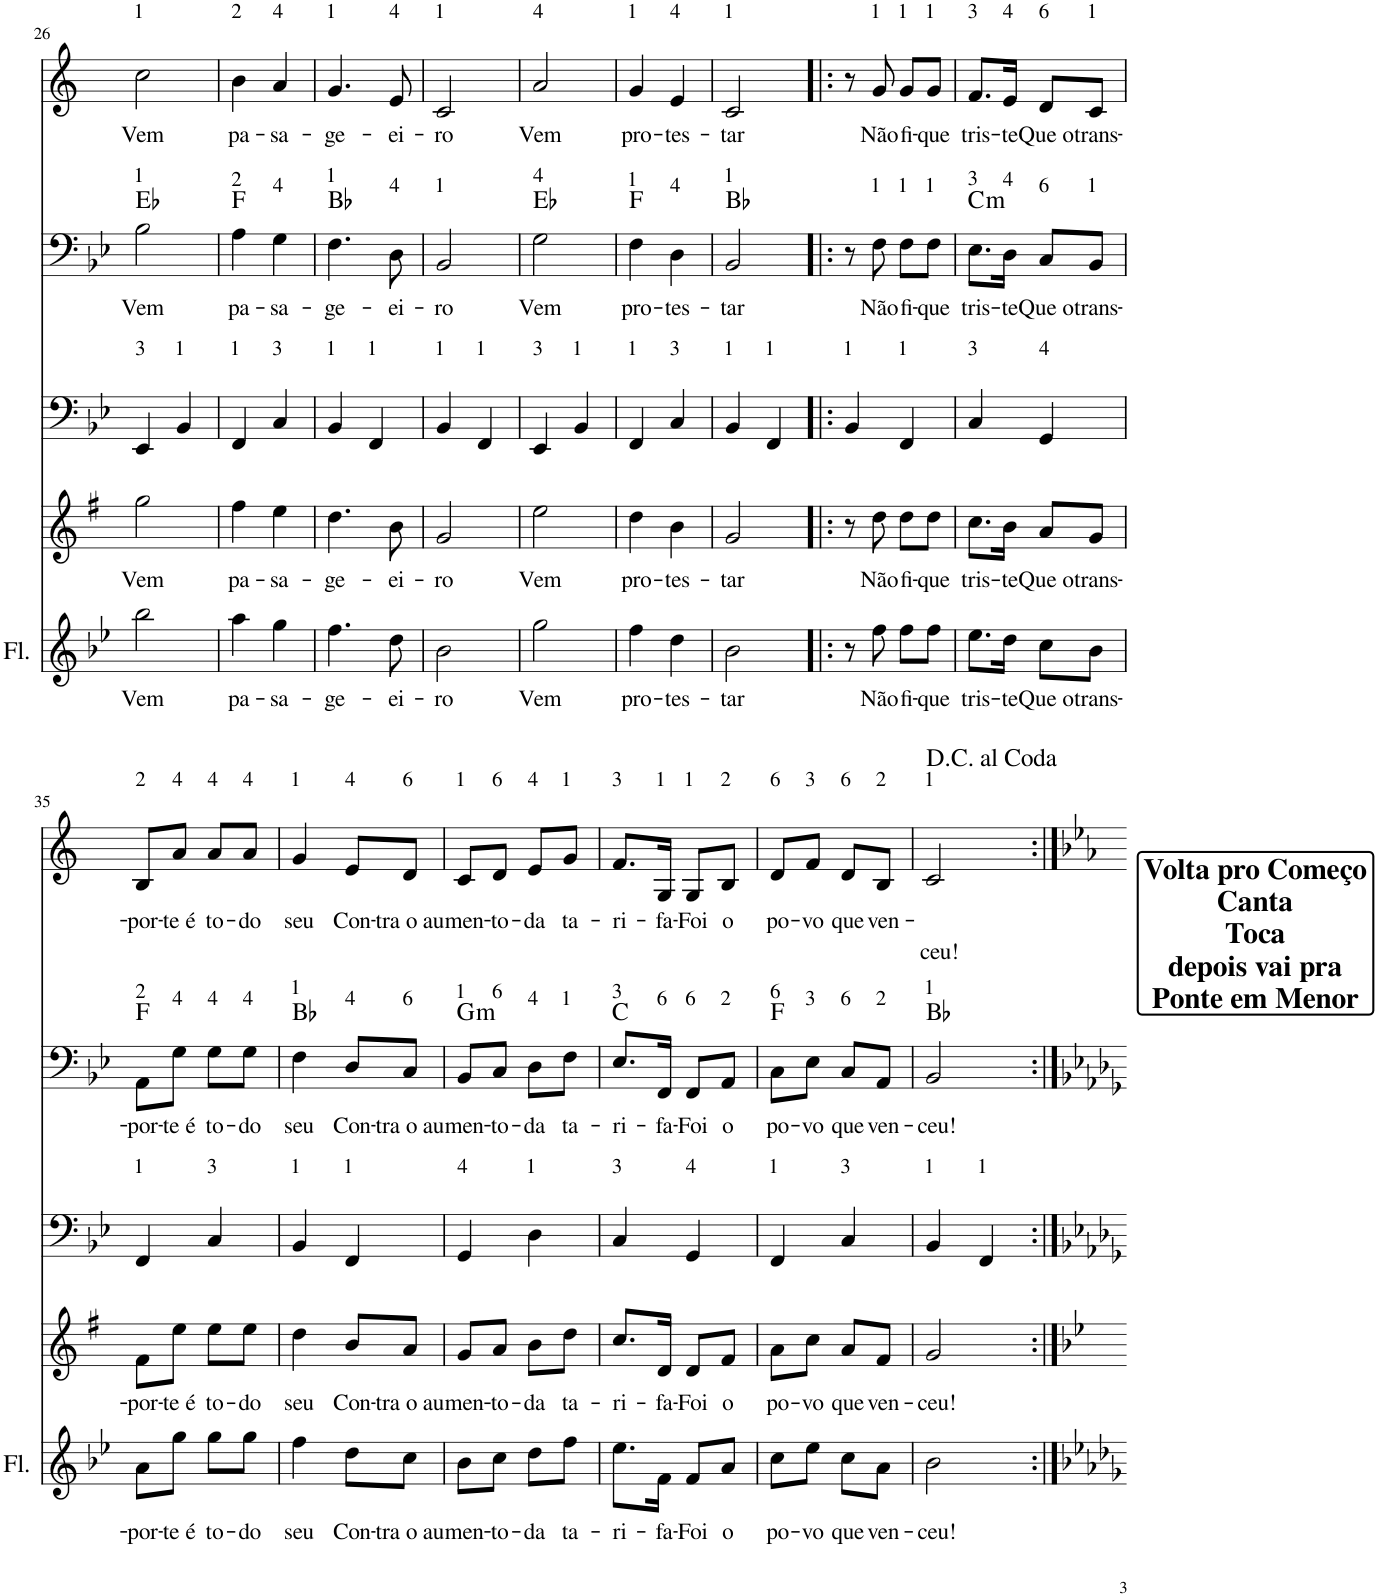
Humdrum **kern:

**kern	**text	**kern	**text	**kern	**kern	**text	**harte	**kern	**text
*part5	*part5	*part4	*part4	*part3	*part2	*part2	*part2	*part1	*part1
*staff5	*staff5	*staff4	*staff4	*staff3	*staff2	*staff2	*	*staff1	*staff1
*I"Flauta Transversal	*	*I"Saxofone Alto	*	*I"Tuba	*I"Trombone	*	*	*I"Trompete Bb	*
*I'Fl.	*	*	*	*I'Tba	*I'Trb	*	*	*I'Tpt	*
!!LO:PB:g=z
*clefG2	*	*clefG2	*	*clefF4	*clefF4	*	*	*clefG2	*
*	*	*Trd5c9	*	*	*	*	*	*Trd1c2	*
*k[b-e-]	*	*k[f#]	*	*k[b-e-]	*k[b-e-]	*	*	*k[]	*
*M2/4	*	*M2/4	*	*M2/4	*M2/4	*	*	*M2/4	*
=26	=26	=26	=26	=26	=26	=26	=26	=26	=26
!	!	!	!	!	!	!	!	!LO:TX:a:t=1	!
!	!	!	!	!	!LO:TX:a:t=1	!	!	!	!
!	!	!	!	!LO:TX:a:t=3	!	!	!	!	!
!	!LO:LY:b	!	!LO:LY:b	!	!	!LO:LY:b	!	!	!LO:LY:b
2bb-\	Vem	2gg\	Vem	4EE-/	2B-\	Vem	Eb:maj	2cc\	Vem
!	!	!	!	!LO:TX:a:t=1	!	!	!	!	!
.	.	.	.	4BB-/	.	.	.	.	.
=27	=27	=27	=27	=27	=27	=27	=27	=27	=27
!	!	!	!	!	!	!	!	!LO:TX:a:t=2	!
!	!	!	!	!	!LO:TX:a:t=2	!	!	!	!
!	!	!	!	!LO:TX:a:t=1	!	!	!	!	!
!	!LO:LY:b	!	!LO:LY:b	!	!	!LO:LY:b	!	!	!LO:LY:b
4aa\	pa-	4ff#\	pa-	4FF/	4A\	pa-	F:maj	4b\	pa-
!	!	!	!	!	!	!	!	!LO:TX:a:t=4	!
!	!	!	!	!	!LO:TX:a:t=4	!	!	!	!
!	!	!	!	!LO:TX:a:t=3	!	!	!	!	!
!	!LO:LY:b	!	!LO:LY:b	!	!	!LO:LY:b	!	!	!LO:LY:b
4gg\	-sa-	4ee\	-sa-	4C/	4G\	-sa-	.	4a/	-sa-
=28	=28	=28	=28	=28	=28	=28	=28	=28	=28
!	!	!	!	!	!	!	!	!LO:TX:a:t=1	!
!	!	!	!	!	!LO:TX:a:t=1	!	!	!	!
!	!	!	!	!LO:TX:a:t=1	!	!	!	!	!
!	!LO:LY:b	!	!LO:LY:b	!	!	!LO:LY:b	!	!	!LO:LY:b
4.ff\	-ge-	4.dd\	-ge-	4BB-/	4.F\	-ge-	Bb:maj	4.g/	-ge-
!	!	!	!	!LO:TX:a:t=1	!	!	!	!	!
.	.	.	.	4FF/	.	.	.	.	.
!	!	!	!	!	!	!	!	!LO:TX:a:t=4	!
!	!	!	!	!	!LO:TX:a:t=4	!	!	!	!
!	!LO:LY:b	!	!LO:LY:b	!	!	!LO:LY:b	!	!	!LO:LY:b
8dd\	-ei-	8b\	-ei-	.	8D\	-ei-	.	8e/	-ei-
=29	=29	=29	=29	=29	=29	=29	=29	=29	=29
!	!	!	!	!	!	!	!	!LO:TX:a:t=1	!
!	!	!	!	!	!LO:TX:a:t=1	!	!	!	!
!	!	!	!	!LO:TX:a:t=1	!	!	!	!	!
!	!LO:LY:b	!	!LO:LY:b	!	!	!LO:LY:b	!	!	!LO:LY:b
2b-\	-ro	2g/	-ro	4BB-/	2BB-/	-ro	.	2c/	-ro
!	!	!	!	!LO:TX:a:t=1	!	!	!	!	!
.	.	.	.	4FF/	.	.	.	.	.
=30	=30	=30	=30	=30	=30	=30	=30	=30	=30
!	!	!	!	!	!	!	!	!LO:TX:a:t=4	!
!	!	!	!	!	!LO:TX:a:t=4	!	!	!	!
!	!	!	!	!LO:TX:a:t=3	!	!	!	!	!
!	!LO:LY:b	!	!LO:LY:b	!	!	!LO:LY:b	!	!	!LO:LY:b
2gg\	Vem	2ee\	Vem	4EE-/	2G\	Vem	Eb:maj	2a/	Vem
!	!	!	!	!LO:TX:a:t=1	!	!	!	!	!
.	.	.	.	4BB-/	.	.	.	.	.
=31	=31	=31	=31	=31	=31	=31	=31	=31	=31
!	!	!	!	!	!	!	!	!LO:TX:a:t=1	!
!	!	!	!	!	!LO:TX:a:t=1	!	!	!	!
!	!	!	!	!LO:TX:a:t=1	!	!	!	!	!
!	!LO:LY:b	!	!LO:LY:b	!	!	!LO:LY:b	!	!	!LO:LY:b
4ff\	pro-	4dd\	pro-	4FF/	4F\	pro-	F:maj	4g/	pro-
!	!	!	!	!	!	!	!	!LO:TX:a:t=4	!
!	!	!	!	!	!LO:TX:a:t=4	!	!	!	!
!	!	!	!	!LO:TX:a:t=3	!	!	!	!	!
!	!LO:LY:b	!	!LO:LY:b	!	!	!LO:LY:b	!	!	!LO:LY:b
4dd\	-tes-	4b\	-tes-	4C/	4D\	-tes-	.	4e/	-tes-
=32	=32	=32	=32	=32	=32	=32	=32	=32	=32
!	!	!	!	!	!	!	!	!LO:TX:a:t=1	!
!	!	!	!	!	!LO:TX:a:t=1	!	!	!	!
!	!	!	!	!LO:TX:a:t=1	!	!	!	!	!
!	!LO:LY:b	!	!LO:LY:b	!	!	!LO:LY:b	!	!	!LO:LY:b
2b-\	-tar	2g/	-tar	4BB-/	2BB-/	-tar	Bb:maj	2c/	-tar
!	!	!	!	!LO:TX:a:t=1	!	!	!	!	!
.	.	.	.	4FF/	.	.	.	.	.
=33!|:	=33!|:	=33!|:	=33!|:	=33!|:	=33!|:	=33!|:	=33!|:	=33!|:	=33!|:
!	!	!	!	!LO:TX:a:t=1	!	!	!	!	!
8r	.	8r	.	4BB-/	8r	.	.	8r	.
!	!	!	!	!	!	!	!	!LO:TX:a:t=1	!
!	!	!	!	!	!LO:TX:a:t=1	!	!	!	!
!	!LO:LY:b	!	!LO:LY:b	!	!	!LO:LY:b	!	!	!LO:LY:b
8ff\	Não	8dd\	Não	.	8F\	Não	.	8g/	Não
!	!	!	!	!	!	!	!	!LO:TX:a:t=1	!
!	!	!	!	!	!LO:TX:a:t=1	!	!	!	!
!	!	!	!	!LO:TX:a:t=1	!	!	!	!	!
!	!LO:LY:b	!	!LO:LY:b	!	!	!LO:LY:b	!	!	!LO:LY:b
8ff\L	fi-	8dd\L	fi-	4FF/	8F\L	fi-	.	8g/L	fi-
!	!	!	!	!	!	!	!	!LO:TX:a:t=1	!
!	!	!	!	!	!LO:TX:a:t=1	!	!	!	!
!	!LO:LY:b	!	!LO:LY:b	!	!	!LO:LY:b	!	!	!LO:LY:b
8ff\J	-que	8dd\J	-que	.	8F\J	-que	.	8g/J	-que
=34	=34	=34	=34	=34	=34	=34	=34	=34	=34
!	!	!	!	!	!	!	!	!LO:TX:a:t=3	!
!	!	!	!	!	!LO:TX:a:t=3	!	!	!	!
!	!	!	!	!LO:TX:a:t=3	!	!	!	!	!
!	!LO:LY:b	!	!LO:LY:b	!	!	!LO:LY:b	!LO:H:kt=m	!	!LO:LY:b
8.ee-\L	tris-	8.cc\L	tris-	4C/	8.E-\L	tris-	C:min	8.f/L	tris-
!	!	!	!	!	!	!	!	!LO:TX:a:t=4	!
!	!	!	!	!	!LO:TX:a:t=4	!	!	!	!
!	!LO:LY:b	!	!LO:LY:b	!	!	!LO:LY:b	!	!	!LO:LY:b
16dd\Jk	-te	16b\Jk	-te	.	16D\Jk	-te	.	16e/Jk	-te
!	!	!	!	!	!	!	!	!LO:TX:a:t=6	!
!	!	!	!	!	!LO:TX:a:t=6	!	!	!	!
!	!	!	!	!LO:TX:a:t=4	!	!	!	!	!
!	!LO:LY:b	!	!LO:LY:b	!	!	!LO:LY:b	!	!	!LO:LY:b
8cc\L	Que o	8a/L	Que o	4GG/	8C/L	Que o	.	8d/L	Que o
!	!	!	!	!	!	!	!	!LO:TX:a:t=1	!
!	!	!	!	!	!LO:TX:a:t=1	!	!	!	!
!	!LO:LY:b	!	!LO:LY:b	!	!	!LO:LY:b	!	!	!LO:LY:b
8b-\J	trans-	8g/J	trans-	.	8BB-/J	trans-	.	8c/J	trans-
!!LO:LB:g=z
=35	=35	=35	=35	=35	=35	=35	=35	=35	=35
!	!	!	!	!	!	!	!	!LO:TX:a:t=2	!
!	!	!	!	!	!LO:TX:a:t=2	!	!	!	!
!	!	!	!	!LO:TX:a:t=1	!	!	!	!	!
!	!LO:LY:b	!	!LO:LY:b	!	!	!LO:LY:b	!	!	!LO:LY:b
8a\L	-por-	8f#\L	-por-	4FF/	8AA\L	-por-	F:maj	8B/L	-por-
!	!	!	!	!	!	!	!	!LO:TX:a:t=4	!
!	!	!	!	!	!LO:TX:a:t=4	!	!	!	!
!	!LO:LY:b	!	!LO:LY:b	!	!	!LO:LY:b	!	!	!LO:LY:b
8gg\J	-te é	8ee\J	-te é	.	8G\J	-te é	.	8a/J	-te é
!	!	!	!	!	!	!	!	!LO:TX:a:t=4	!
!	!	!	!	!	!LO:TX:a:t=4	!	!	!	!
!	!	!	!	!LO:TX:a:t=3	!	!	!	!	!
!	!LO:LY:b	!	!LO:LY:b	!	!	!LO:LY:b	!	!	!LO:LY:b
8gg\L	to-	8ee\L	to-	4C/	8G\L	to-	.	8a/L	to-
!	!	!	!	!	!	!	!	!LO:TX:a:t=4	!
!	!	!	!	!	!LO:TX:a:t=4	!	!	!	!
!	!LO:LY:b	!	!LO:LY:b	!	!	!LO:LY:b	!	!	!LO:LY:b
8gg\J	-do	8ee\J	-do	.	8G\J	-do	.	8a/J	-do
=36	=36	=36	=36	=36	=36	=36	=36	=36	=36
!	!	!	!	!	!	!	!	!LO:TX:a:t=1	!
!	!	!	!	!	!LO:TX:a:t=1	!	!	!	!
!	!	!	!	!LO:TX:a:t=1	!	!	!	!	!
!	!LO:LY:b	!	!LO:LY:b	!	!	!LO:LY:b	!	!	!LO:LY:b
4ff\	seu	4dd\	seu	4BB-/	4F\	seu	Bb:maj	4g/	seu
!	!	!	!	!	!	!	!	!LO:TX:a:t=4	!
!	!	!	!	!	!LO:TX:a:t=4	!	!	!	!
!	!	!	!	!LO:TX:a:t=1	!	!	!	!	!
!	!LO:LY:b	!	!LO:LY:b	!	!	!LO:LY:b	!	!	!LO:LY:b
8dd\L	Con-	8b/L	Con-	4FF/	8D/L	Con-	.	8e/L	Con-
!	!	!	!	!	!	!	!	!LO:TX:a:t=6	!
!	!	!	!	!	!LO:TX:a:t=6	!	!	!	!
!	!LO:LY:b	!	!LO:LY:b	!	!	!LO:LY:b	!	!	!LO:LY:b
8cc\J	-tra o au	8a/J	-tra o au	.	8C/J	-tra o au	.	8d/J	-tra o au
=37	=37	=37	=37	=37	=37	=37	=37	=37	=37
!	!	!	!	!	!	!	!	!LO:TX:a:t=1	!
!	!	!	!	!	!LO:TX:a:t=1	!	!	!	!
!	!	!	!	!LO:TX:a:t=4	!	!	!	!	!
!	!LO:LY:b	!	!LO:LY:b	!	!	!LO:LY:b	!LO:H:kt=m	!	!LO:LY:b
8b-\L	men-	8g/L	men-	4GG/	8BB-/L	men-	G:min	8c/L	men-
!	!	!	!	!	!	!	!	!LO:TX:a:t=6	!
!	!	!	!	!	!LO:TX:a:t=6	!	!	!	!
!	!LO:LY:b	!	!LO:LY:b	!	!	!LO:LY:b	!	!	!LO:LY:b
8cc\J	-to-	8a/J	-to-	.	8C/J	-to-	.	8d/J	-to-
!	!	!	!	!	!	!	!	!LO:TX:a:t=4	!
!	!	!	!	!	!LO:TX:a:t=4	!	!	!	!
!	!	!	!	!LO:TX:a:t=1	!	!	!	!	!
!	!LO:LY:b	!	!LO:LY:b	!	!	!LO:LY:b	!	!	!LO:LY:b
8dd\L	-da	8b\L	-da	4D\	8D\L	-da	.	8e/L	-da
!	!	!	!	!	!	!	!	!LO:TX:a:t=1	!
!	!	!	!	!	!LO:TX:a:t=1	!	!	!	!
!	!LO:LY:b	!	!LO:LY:b	!	!	!LO:LY:b	!	!	!LO:LY:b
8ff\J	ta-	8dd\J	ta-	.	8F\J	ta-	.	8g/J	ta-
=38	=38	=38	=38	=38	=38	=38	=38	=38	=38
!	!	!	!	!	!	!	!	!LO:TX:a:t=3	!
!	!	!	!	!	!LO:TX:a:t=3	!	!	!	!
!	!	!	!	!LO:TX:a:t=3	!	!	!	!	!
!	!LO:LY:b	!	!LO:LY:b	!	!	!LO:LY:b	!	!	!LO:LY:b
8.ee-\L	-ri-	8.cc/L	-ri-	4C/	8.E-/L	-ri-	C:maj	8.f/L	-ri-
!	!	!	!	!	!	!	!	!LO:TX:a:t=1	!
!	!	!	!	!	!LO:TX:a:t=6	!	!	!	!
!	!LO:LY:b	!	!LO:LY:b	!	!	!LO:LY:b	!	!	!LO:LY:b
16f\Jk	-fa-	16d/Jk	-fa-	.	16FF/Jk	-fa-	.	16G/Jk	-fa-
!	!	!	!	!	!	!	!	!LO:TX:a:t=1	!
!	!	!	!	!	!LO:TX:a:t=6	!	!	!	!
!	!	!	!	!LO:TX:a:t=4	!	!	!	!	!
!	!LO:LY:b	!	!LO:LY:b	!	!	!LO:LY:b	!	!	!LO:LY:b
8f/L	-Foi	8d/L	-Foi	4GG/	8FF/L	-Foi	.	8G/L	-Foi
!	!	!	!	!	!	!	!	!LO:TX:a:t=2	!
!	!	!	!	!	!LO:TX:a:t=2	!	!	!	!
!	!LO:LY:b	!	!LO:LY:b	!	!	!LO:LY:b	!	!	!LO:LY:b
8a/J	o	8f#/J	o	.	8AA/J	o	.	8B/J	o
=39	=39	=39	=39	=39	=39	=39	=39	=39	=39
!	!	!	!	!	!	!	!	!LO:TX:a:t=6	!
!	!	!	!	!	!LO:TX:a:t=6	!	!	!	!
!	!	!	!	!LO:TX:a:t=1	!	!	!	!	!
!	!LO:LY:b	!	!LO:LY:b	!	!	!LO:LY:b	!	!	!LO:LY:b
8cc\L	po-	8a\L	po-	4FF/	8C\L	po-	F:maj	8d/L	po-
!	!	!	!	!	!	!	!	!LO:TX:a:t=3	!
!	!	!	!	!	!LO:TX:a:t=3	!	!	!	!
!	!LO:LY:b	!	!LO:LY:b	!	!	!LO:LY:b	!	!	!LO:LY:b
8ee-\J	-vo	8cc\J	-vo	.	8E-\J	-vo	.	8f/J	-vo
!	!	!	!	!	!	!	!	!LO:TX:a:t=6	!
!	!	!	!	!	!LO:TX:a:t=6	!	!	!	!
!	!	!	!	!LO:TX:a:t=3	!	!	!	!	!
!	!LO:LY:b	!	!LO:LY:b	!	!	!LO:LY:b	!	!	!LO:LY:b
8cc\L	que	8a/L	que	4C/	8C/L	que	.	8d/L	que
!	!	!	!	!	!	!	!	!LO:TX:a:t=2	!
!	!	!	!	!	!LO:TX:a:t=2	!	!	!	!
!	!LO:LY:b	!	!LO:LY:b	!	!	!LO:LY:b	!	!	!LO:LY:b
8a\J	ven-	8f#/J	ven-	.	8AA/J	ven-	.	8B/J	ven-
!!LO:REH:place=s1:b:t=Ponte em Menor
!!LO:REH:place=s1:b:t=depois vai pra
!!LO:REH:place=s1:b:t=Toca
!!LO:REH:place=s1:b:t=Canta
!!LO:REH:place=s1:b:B:cj:fs=14:t=Volta pro Começo
=40	=40	=40	=40	=40	=40	=40	=40	=40	=40
!	!	!	!	!	!	!	!	!LO:TX:a:t=1	!
!	!	!	!	!	!LO:TX:a:t=1	!	!	!	!
!	!	!	!	!LO:TX:a:t=1	!	!	!	!	!
!	!LO:LY:b	!	!LO:LY:b	!	!	!LO:LY:b	!	!	!LO:LY:b
2b-\	-ceu!	2g/	-ceu!	4BB-/	2BB-/	-ceu!	Bb:maj	2c/	-ceu!
!	!	!	!	!LO:TX:a:t=1	!	!	!	!	!
.	.	.	.	4FF/	.	.	.	.	.
=:|!	=:|!	=:|!	=:|!	=:|!	=:|!	=:|!	=:|!	=:|!	=:|!
*-	*-	*-	*-	*-	*-	*-	*-	*-	*-
